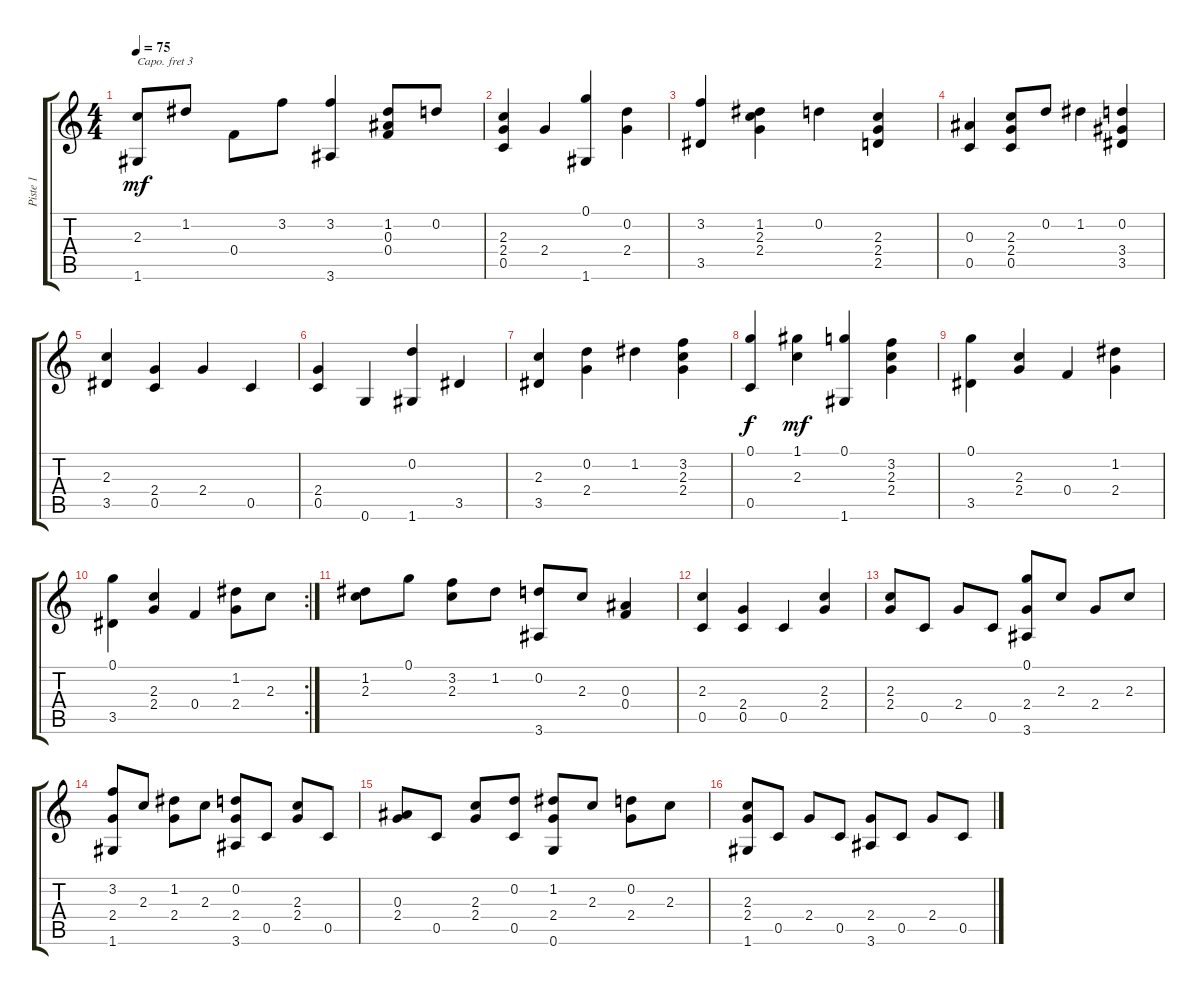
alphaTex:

\track ("Piste 1" "Piste 1") {instrument acousticguitarsteel}
\staff {score tabs}
\capo 3
\tuning (E4 B3 G3 D3 A2 E2) {hide}
\ts (4 4)
\tempo 75
\clef g2
\ks c
(2.3 1.6).8{dy mf} 1.2.8 0.4.8 3.2.8 (3.2 3.6).4 (1.2 0.3 0.4).8 0.2.8 |
(2.3 2.4 0.5).4 2.4.4 (0.1 1.6).4 (0.2 2.4).4 |
(3.2 3.5).4 (1.2 2.3 2.4).4 0.2.4 (2.3 2.4 2.5).4 |
(0.3 0.5).4 (2.3 2.4 0.5).8 0.2.8 1.2.4 (0.2 3.4 3.5).4 |
(2.3 3.5).4 (2.4 0.5).4 2.4.4 0.5.4 |
(2.4 0.5).4 0.6.4 (0.2 1.6).4 3.5.4 |
(2.3 3.5).4 (0.2 2.4).4 1.2.4 (3.2 2.3 2.4).4 |
(0.1 0.5).4{dy f} (1.1 2.3).4{dy mf} (0.1 1.6).4 (3.2 2.3 2.4).4 |
(0.1 3.5).4 (2.3 2.4).4 0.4.4 (1.2 2.4).4 |
\rc 2
(0.1 3.5).4 (2.3 2.4).4 0.4.4 (1.2 2.4).8 2.3.8 |
(1.2 2.3).8 0.1.8 (3.2 2.3).8 1.2.8 (0.2 3.6).8 2.3.8 (0.3 0.4).4 |
(2.3 0.5).4 (2.4 0.5).4 0.5.4 (2.3 2.4).4 |
(2.3 2.4).8 0.5.8 2.4.8 0.5.8 (0.1 2.4 3.6).8 2.3.8 2.4.8 2.3.8 |
(3.2 2.4 1.6).8 2.3.8 (1.2 2.4).8 2.3.8 (0.2 2.4 3.6).8 0.5.8 (2.3 2.4).8 0.5.8 |
(0.3 2.4).8 0.5.8 (2.3 2.4).8 (0.2 0.5).8 (1.2 2.4 0.6).8 2.3.8 (0.2 2.4).8 2.3.8 |
(2.3 2.4 1.6).8 0.5.8 2.4.8 0.5.8 (2.4 3.6).8 0.5.8 2.4.8 0.5.8
